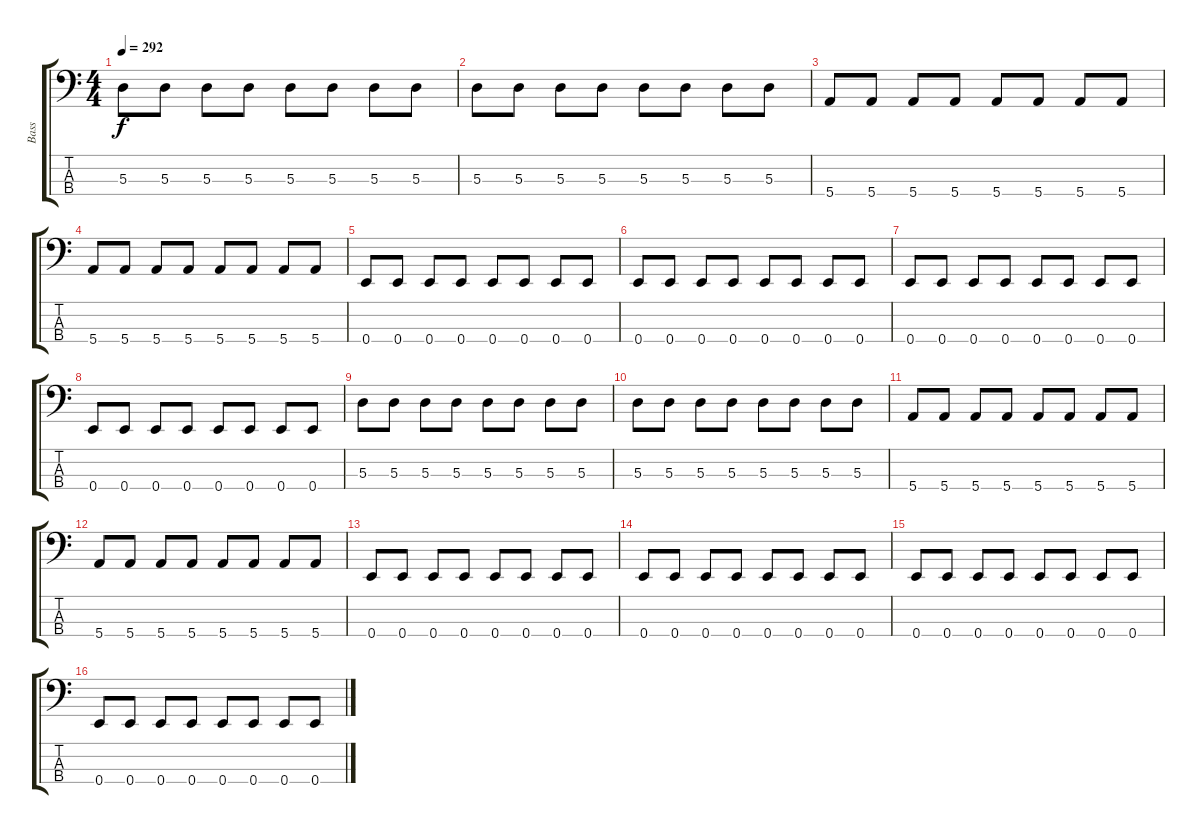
\track ("Bass" "Bass") {instrument electricbasspick}
\staff {score tabs}
\tuning (G2 D2 A1 E1) {hide}
\ts (4 4)
\tempo 292
\clef f4
\ks c
5.3.8{dy f} 5.3.8 5.3.8 5.3.8 5.3.8 5.3.8 5.3.8 5.3.8 |
5.3.8 5.3.8 5.3.8 5.3.8 5.3.8 5.3.8 5.3.8 5.3.8 |
5.4.8 5.4.8 5.4.8 5.4.8 5.4.8 5.4.8 5.4.8 5.4.8 |
5.4.8 5.4.8 5.4.8 5.4.8 5.4.8 5.4.8 5.4.8 5.4.8 |
0.4.8 0.4.8 0.4.8 0.4.8 0.4.8 0.4.8 0.4.8 0.4.8 |
0.4.8 0.4.8 0.4.8 0.4.8 0.4.8 0.4.8 0.4.8 0.4.8 |
0.4.8 0.4.8 0.4.8 0.4.8 0.4.8 0.4.8 0.4.8 0.4.8 |
0.4.8 0.4.8 0.4.8 0.4.8 0.4.8 0.4.8 0.4.8 0.4.8 |
5.3.8 5.3.8 5.3.8 5.3.8 5.3.8 5.3.8 5.3.8 5.3.8 |
5.3.8 5.3.8 5.3.8 5.3.8 5.3.8 5.3.8 5.3.8 5.3.8 |
5.4.8 5.4.8 5.4.8 5.4.8 5.4.8 5.4.8 5.4.8 5.4.8 |
5.4.8 5.4.8 5.4.8 5.4.8 5.4.8 5.4.8 5.4.8 5.4.8 |
0.4.8 0.4.8 0.4.8 0.4.8 0.4.8 0.4.8 0.4.8 0.4.8 |
0.4.8 0.4.8 0.4.8 0.4.8 0.4.8 0.4.8 0.4.8 0.4.8 |
0.4.8 0.4.8 0.4.8 0.4.8 0.4.8 0.4.8 0.4.8 0.4.8 |
0.4.8 0.4.8 0.4.8 0.4.8 0.4.8 0.4.8 0.4.8 0.4.8
